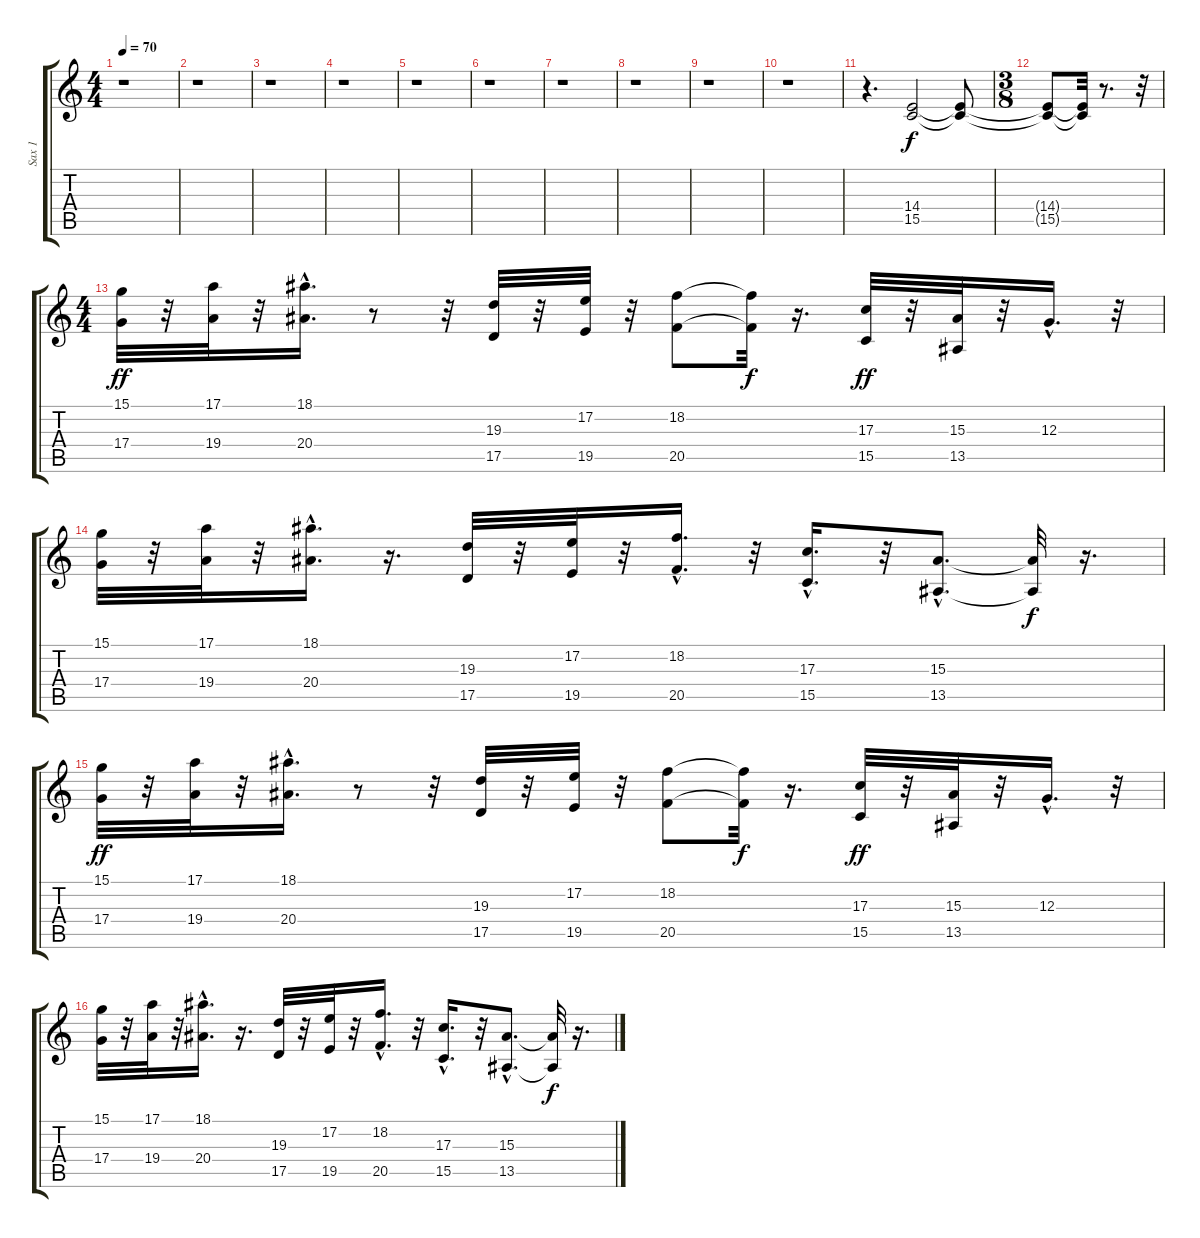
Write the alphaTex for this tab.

\track ("Sax 1" "Sax 1") {instrument whistle}
\staff {score tabs}
\tuning (E4 B3 G3 D3 A2 E2) {hide}
\ts (4 4)
\tempo 70
\clef g2
\ks c
r.1{dy f instrument whistle} |
r.1 |
r.1 |
r.1 |
r.1 |
r.1 |
r.1 |
r.1 |
r.1 |
r.1 |
r.4{d} (14.4 15.5).2{volume 11} (14.4{t} 15.5{t}).8 |
\ts (3 8)
(14.4{t} 15.5{t}).8 (14.4{t} 15.5{t}).32 r.8{d} r.32 |
\ts (4 4)
(15.1 17.4).32{dy ff} r.32 (17.1 19.4).32 r.32 (18.1{hac} 20.4{hac}).16{d} r.8 r.32 (19.3 17.5).32 r.32 (17.2 19.5).32 r.32 (18.2 20.5).8 (18.2{t} 20.5{t}).32{dy f} r.16{d} (17.3 15.5).32{dy ff} r.32 (15.3 13.5).32 r.32 12.3{hac}.16{d} r.32 |
(15.1 17.4).32 r.32 (17.1 19.4).32 r.32 (18.1{hac} 20.4{hac}).16{d} r.16{d} (19.3 17.5).32 r.32 (17.2 19.5).32 r.32 (18.2{hac} 20.5{hac}).16{d} r.32 (17.3{hac} 15.5{hac}).16{d} r.32 (15.3{hac} 13.5{hac}).8{d} (15.3{t} 13.5{t}).32{dy f} r.16{d} |
(15.1 17.4).32{dy ff} r.32 (17.1 19.4).32 r.32 (18.1{hac} 20.4{hac}).16{d} r.8 r.32 (19.3 17.5).32 r.32 (17.2 19.5).32 r.32 (18.2 20.5).8 (18.2{t} 20.5{t}).32{dy f} r.16{d} (17.3 15.5).32{dy ff} r.32 (15.3 13.5).32 r.32 12.3{hac}.16{d} r.32 |
(15.1 17.4).32 r.32 (17.1 19.4).32 r.32 (18.1{hac} 20.4{hac}).16{d} r.16{d} (19.3 17.5).32 r.32 (17.2 19.5).32 r.32 (18.2{hac} 20.5{hac}).16{d} r.32 (17.3{hac} 15.5{hac}).16{d} r.32 (15.3{hac} 13.5{hac}).8{d} (15.3{t} 13.5{t}).32{dy f} r.16{d}
